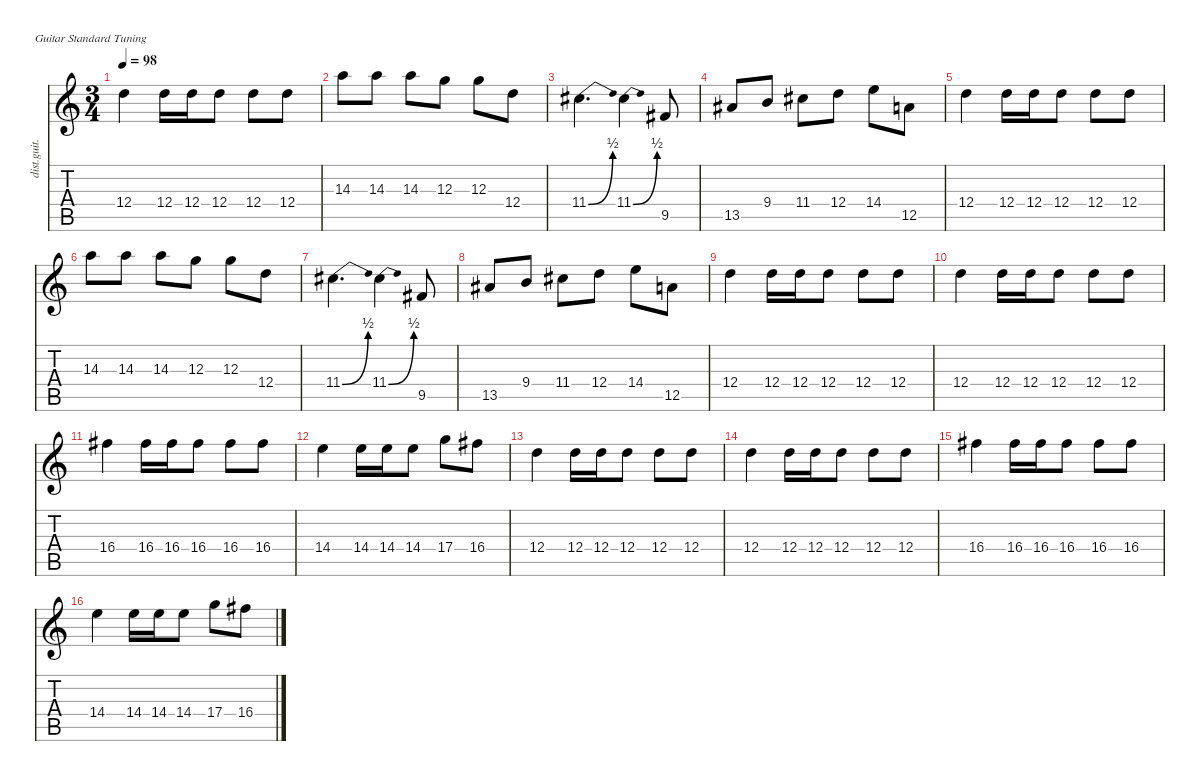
\defaultSystemsLayout 4
\hideDynamics
\bracketExtendMode nobrackets
\otherSystemsTrackNameOrientation horizontal
\track ("гитара соло " "dist.guit.") {instrument distortionguitar}
\staff {score tabs}
\tuning (E4 B3 G3 D3 A2 E2)
\ts (3 4)
\tempo 98
\clef g2
\ks c
12.4.4{dy f} 12.4.16 12.4.16 12.4.8 12.4.8 12.4.8 |
14.3.8 14.3.8 14.3.8 12.3.8 12.3.8 12.4.8 |
11.4{be (bend 0 0 30 2) acc #}.4{d} 11.4{be (bend 0 0 30 2) acc #}.4 9.5{acc #}.8 |
13.5{acc #}.8 9.4.8 11.4{acc #}.8 12.4.8 14.4.8 12.5.8 |
12.4.4 12.4.16 12.4.16 12.4.8 12.4.8 12.4.8 |
14.3.8 14.3.8 14.3.8 12.3.8 12.3.8 12.4.8 |
11.4{be (bend 0 0 30 2) acc #}.4{d} 11.4{be (bend 0 0 30 2) acc #}.4 9.5{acc #}.8 |
13.5{acc #}.8 9.4.8 11.4{acc #}.8 12.4.8 14.4.8 12.5.8 |
12.4.4 12.4.16 12.4.16 12.4.8 12.4.8 12.4.8 |
12.4.4 12.4.16 12.4.16 12.4.8 12.4.8 12.4.8 |
16.4{acc #}.4 16.4{acc #}.16 16.4{acc #}.16 16.4{acc #}.8 16.4{acc #}.8 16.4{acc #}.8 |
14.4.4 14.4.16 14.4.16 14.4.8 17.4.8 16.4{acc #}.8 |
12.4.4 12.4.16 12.4.16 12.4.8 12.4.8 12.4.8 |
12.4.4 12.4.16 12.4.16 12.4.8 12.4.8 12.4.8 |
16.4{acc #}.4 16.4{acc #}.16 16.4{acc #}.16 16.4{acc #}.8 16.4{acc #}.8 16.4{acc #}.8 |
14.4.4 14.4.16 14.4.16 14.4.8 17.4.8 16.4{acc #}.8
